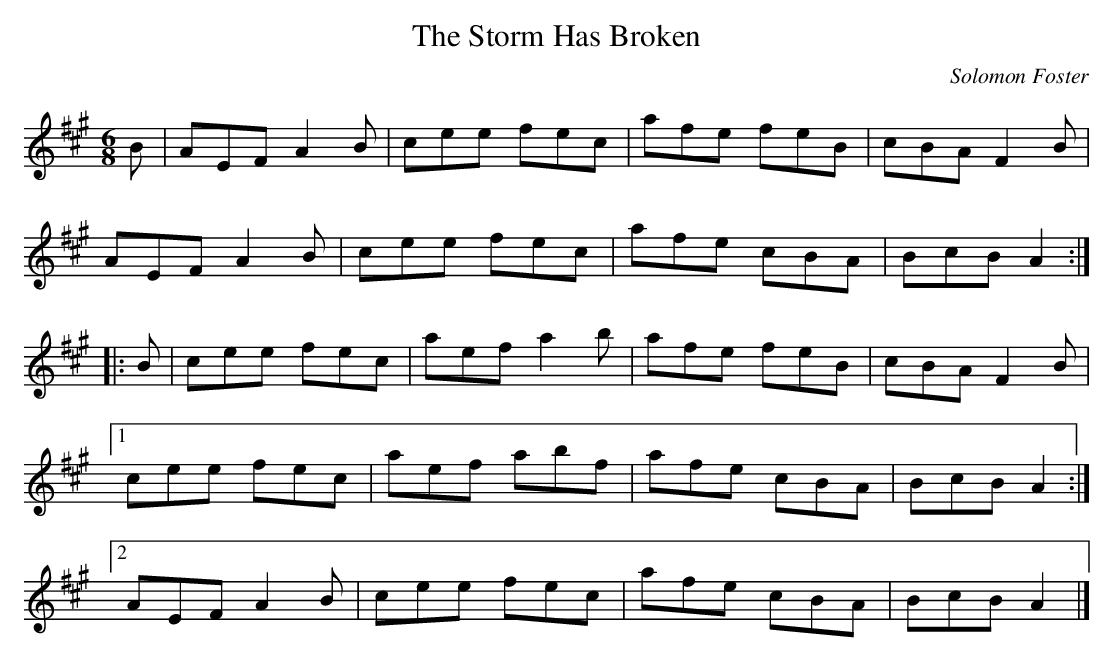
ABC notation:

X:1
T:The Storm Has Broken
M:6/8
L:1/8
C:Solomon Foster
K:A
B|AEF A2B|cee fec|afe feB|cBA F2B|
AEF A2B|cee fec|afe cBA|BcB A2::
B|cee fec|aef a2b|afe feB|cBA F2B|
[1 cee fec|aef abf|afe cBA|BcB A2:|
[2 AEF A2B|cee fec|afe cBA|BcB A2|]
